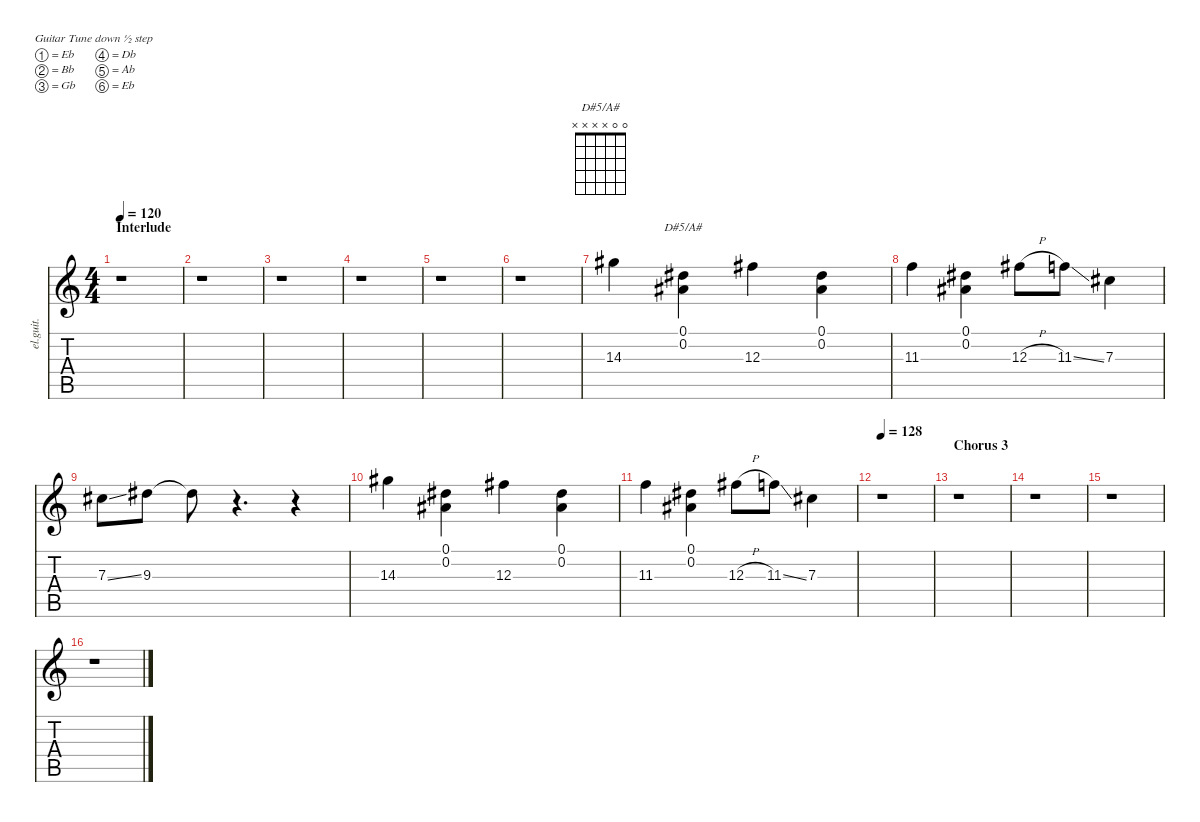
\defaultSystemsLayout 4
\hideDynamics
\bracketExtendMode nobrackets
\otherSystemsTrackNameOrientation horizontal
\track ("James Iha (Clean Lead)" "el.guit.") {instrument electricguitarclean}
\staff {score tabs}
\tuning (Eb4 Bb3 Gb3 Db3 Ab2 Eb2)
\chord ("D#5/A#" 0 0 x x x x)
\ts (4 4)
\section ("" "Interlude")
\tempo 120
\clef g2
\ks c
r.1{dy mf beam Down} |
r.1{beam Down} |
r.1{beam Down} |
r.1{beam Down} |
r.1{beam Down} |
r.1{beam Down} |
14.3{acc #}.4{beam Down} (0.1{acc #} 0.2{acc #}).4{ch "D#5/A#" beam Down} 12.3{acc #}.4{beam Down} (0.1{acc #} 0.2{acc #}).4{beam Down} |
11.3.4{beam Down} (0.1{acc #} 0.2{acc #}).4{beam Down} 12.3{h acc #}.8{beam Down} 11.3{ss}.8{beam Down} 7.3{acc #}.4{beam Down} |
7.3{ss acc #}.8{beam Down} 9.3{acc #}.8{beam Down} 9.3{t acc #}.8{beam Down} r.4{d beam Down} r.4{beam Down} |
14.3{acc #}.4{beam Down} (0.1{acc #} 0.2{acc #}).4{beam Down} 12.3{acc #}.4{beam Down} (0.1{acc #} 0.2{acc #}).4{beam Down} |
11.3.4{beam Down} (0.1{acc #} 0.2{acc #}).4{beam Down} 12.3{h acc #}.8{beam Down} 11.3{ss}.8{beam Down} 7.3{acc #}.4{beam Down} |
\tempo 128
r.1{beam Down} |
\section ("" "Chorus 3")
r.1{beam Down} |
r.1{beam Down} |
r.1{beam Down} |
r.1{beam Down}
